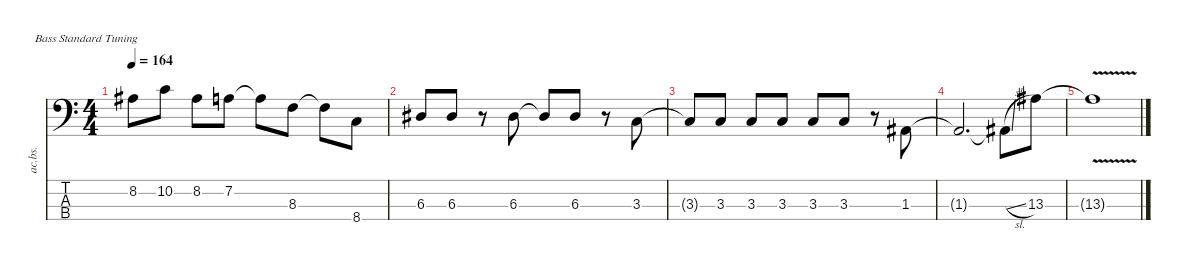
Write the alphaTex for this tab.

\defaultSystemsLayout 4
\hideDynamics
\bracketExtendMode nobrackets
\track ("Acoustic Bass" "ac.bs.") {mute instrument acousticbass}
\staff {score tabs}
\tuning (G2 D2 A1 E1)
\ts (4 4)
\tempo 164
\clef f4
\ks c
8.2{acc #}.8{dy mf beam Down} 10.2.8{beam Down} 8.2{acc #}.8{beam Down} 7.2.8{beam Down} 7.2{t}.8{beam Down} 8.3.8{beam Down} 8.3{t}.8{beam Down} 8.4.8{beam Down} |
6.3{acc #}.8{beam Up} 6.3{acc #}.8{beam Up} r.8{beam Down} 6.3{acc #}.8{beam Down} 6.3{t acc #}.8{beam Up} 6.3{acc #}.8{beam Up} r.8{beam Down} 3.3.8{beam Up} |
3.3{t}.8{beam Up} 3.3.8{beam Up} 3.3.8{beam Up} 3.3.8{beam Up} 3.3.8{beam Up} 3.3.8{beam Up} r.8{beam Down} 1.3{acc #}.8{beam Up} |
1.3{t acc #}.2{d beam Up} 1.3{sl t acc #}.8{beam Down} 13.3{acc #}.8{beam Down} |
13.3{v t acc #}.1{beam Down}
